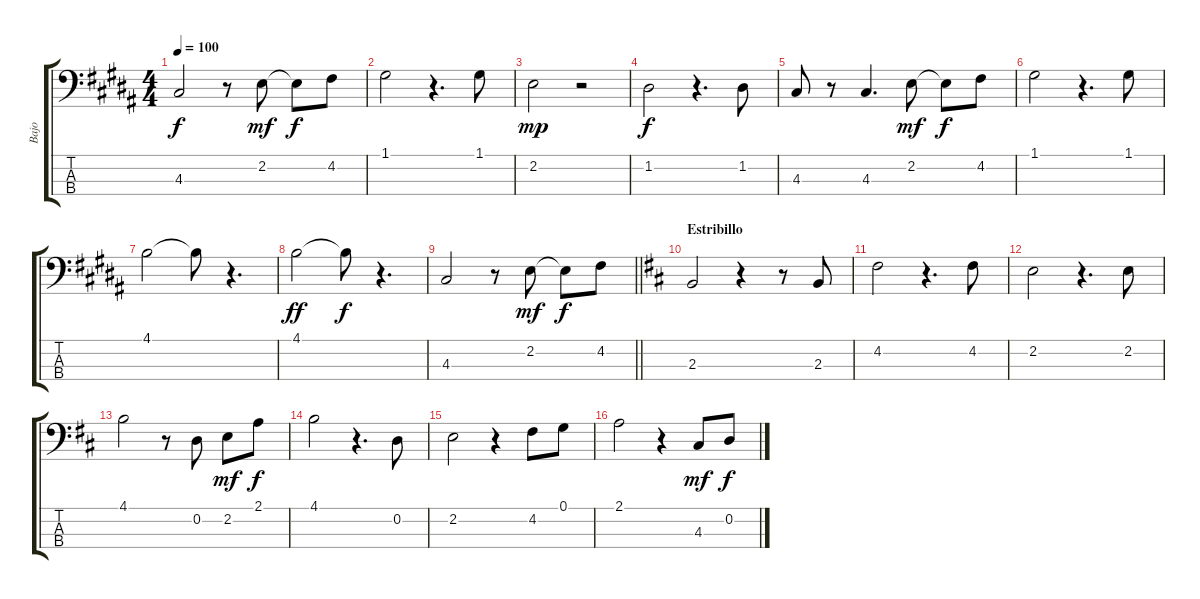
\track ("Bajo" "Bajo") {instrument contrabass}
\staff {score tabs}
\tuning (G2 D2 A1 E1) {hide}
\ts (4 4)
\tempo 100
\clef f4
\ks g#minor
4.3.2{dy f} r.8 2.2.8{dy mf} 2.2{t}.8{dy f} 4.2.8 |
1.1.2 r.4{d} 1.1.8 |
2.2.2{dy mp} r.2 |
1.2.2{dy f} r.4{d} 1.2.8 |
4.3.8 r.8 4.3.4{d} 2.2.8{dy mf} 2.2{t}.8{dy f} 4.2.8 |
1.1.2 r.4{d} 1.1.8 |
4.1.2 4.1{t}.8 r.4{d} |
4.1.2{dy ff} 4.1{t}.8{dy f} r.4{d} |
\barLineRight lightlight
4.3.2 r.8 2.2.8{dy mf} 2.2{t}.8{dy f} 4.2.8 |
\section ("" "Estribillo")
\ks bminor
2.3.2 r.4 r.8 2.3.8 |
4.2.2 r.4{d} 4.2.8 |
2.2.2 r.4{d} 2.2.8 |
4.1.2 r.8 0.2.8 2.2.8{dy mf} 2.1.8{dy f} |
4.1.2 r.4{d} 0.2.8 |
2.2.2 r.4 4.2.8 0.1.8 |
2.1.2 r.4 4.3.8{dy mf} 0.2.8{dy f}
